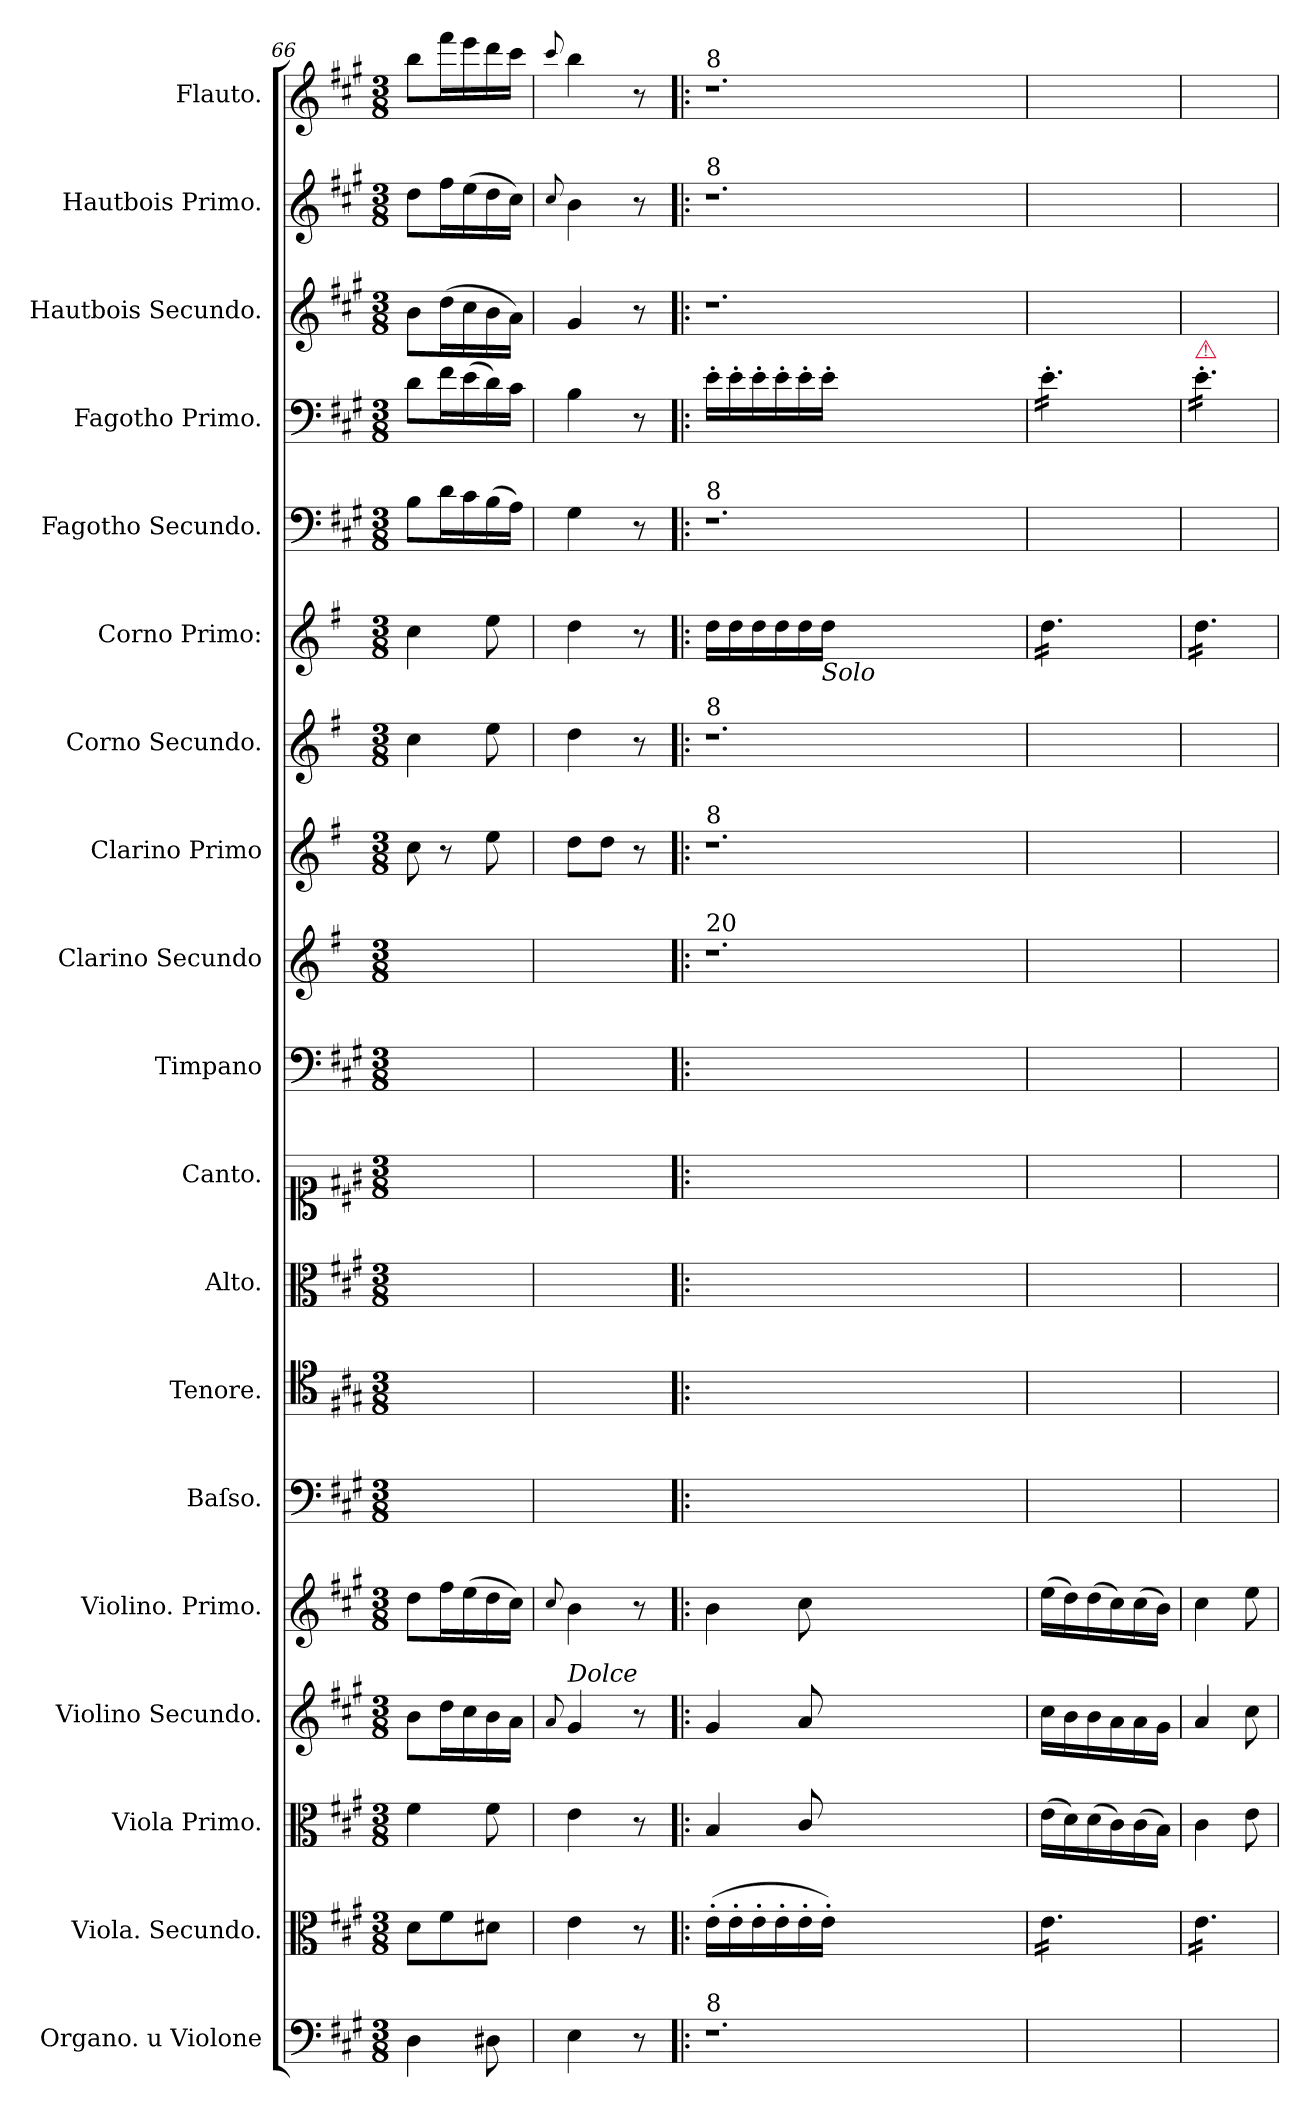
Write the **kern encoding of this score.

**kern	**kern	**dynam	**kern	**dynam	**kern	**dynam	**kern	**dynam	**kern	**kern	**kern	**kern	**kern	**kern	**kern	**kern	**kern	**dynam	**kern	**kern	**dynam	**kern	**kern	**kern
*part19	*part18	*part18	*part17	*part17	*part16	*part16	*part15	*part15	*part14	*part13	*part12	*part11	*part10	*part9	*part8	*part7	*part6	*part6	*part5	*part4	*part4	*part3	*part2	*part1
*staff19	*staff18	*staff18	*staff17	*staff17	*staff16	*staff16	*staff15	*staff15	*staff14	*staff13	*staff12	*staff11	*staff10	*staff9	*staff8	*staff7	*staff6	*staff6	*staff5	*staff4	*staff4	*staff3	*staff2	*staff1
*I"Organo. u Violone	*I"Viola. Secundo.	*	*I"Viola Primo.	*	*I"Violino Secundo.	*	*I"Violino. Primo.	*	*I"Baſso.	*I"Tenore.	*I"Alto.	*I"Canto.	*I"Timpano	*I"Clarino Secundo	*I"Clarino Primo	*I"Corno Secundo.	*I"Corno Primo:	*	*I"Fagotho Secundo.	*I"Fagotho Primo.	*	*I"Hautbois Secundo.	*I"Hautbois Primo.	*I"Flauto.
*	*I'vla 2	*	*I'vla 1	*	*I'vl 2	*	*I'vl 1	*	*I'B	*I'T	*I'A	*	*I'timp	*I'clno 2	*I'clno 1	*I'cor 2	*I'cor 1	*	*I'fag 2	*I'fag 1	*	*	*	*I'fl
*clefF4	*clefC3	*	*clefC3	*	*clefG2	*	*clefG2	*	*clefF4	*clefC4	*clefC3	*clefC1	*clefF4	*clefG2	*clefG2	*clefG2	*clefG2	*	*clefF4	*clefF4	*	*clefG2	*clefG2	*clefG2
*	*	*	*	*	*	*	*	*	*	*	*	*	*	*ITrd-1c-2	*ITrd-1c-2	*ITrd6c10	*ITrd6c10	*	*	*	*	*	*	*
*k[f#c#g#]	*k[f#c#g#]	*	*k[f#c#g#]	*	*k[f#c#g#]	*	*k[f#c#g#]	*	*k[f#c#g#]	*k[f#c#g#]	*k[f#c#g#]	*k[f#c#g#]	*k[f#c#g#]	*k[f#c#g#]	*k[f#c#g#]	*k[f#c#g#]	*k[f#c#g#]	*	*k[f#c#g#]	*k[f#c#g#]	*	*k[f#c#g#]	*k[f#c#g#]	*k[f#c#g#]
*M3/8	*M3/8	*	*M3/8	*	*M3/8	*	*M3/8	*	*M3/8	*M3/8	*M3/8	*M3/8	*M3/8	*M3/8	*M3/8	*M3/8	*M3/8	*	*M3/8	*M3/8	*	*M3/8	*M3/8	*M3/8
=66	=66	=66	=66	=66	=66	=66	=66	=66	=66	=66	=66	=66	=66	=66	=66	=66	=66	=66	=66	=66	=66	=66	=66	=66
!	!	!	!	!LO:DY:b	!	!	!	!	!	!	!	!	!	!	!	!	!	!	!	!	!	!	!	!
4D\	8d\L	.	4f#\	f&colon;	8b\L	.	8dd\L	.	4.ryy	4.ryy	4.ryy	4.ryy	4.ryy	4.ryy	8dd\	4d\	4d\	.	8B\L	8d\L	.	8b\L	8dd\L	8bb\L
.	8f#\	.	.	.	16dd\L	.	16ff#\L	.	.	.	.	.	.	.	8r	.	.	.	16d\L	16f#\L	.	(16dd\L	16ff#\L	16fff#\L
.	.	.	.	.	16cc#\	.	(16ee\	.	.	.	.	.	.	.	.	.	.	.	16c#\	(16e\	.	16cc#\	(16ee\	16eee\
8D#X\	8d#X\J	.	8f#\	.	16b\	.	16dd\	.	.	.	.	.	.	.	8ff#\	8f#\	8f#\	.	(16B\	16d\)	.	16b\	16dd\	16ddd\
.	.	.	.	.	16a\JJ	.	16cc#\JJ)	.	.	.	.	.	.	.	.	.	.	.	16A\JJ)	16c#\JJ	.	16a\JJ)	16cc#\JJ)	16ccc#\JJ
=67	=67	=67	=67	=67	=67	=67	=67	=67	=67	=67	=67	=67	=67	=67	=67	=67	=67	=67	=67	=67	=67	=67	=67	=67
.	.	.	.	.	8qqa/	.	8qqcc#/	.	.	.	.	.	.	.	.	.	.	.	.	.	.	.	8qqcc#/	8qqccc#/
!	!	!	!	!	!LO:TX:a:i:t=Dolce	!	!	!	!	!	!	!	!	!	!	!	!	!	!	!	!	!	!	!
4E\	4e\	.	4e\	.	4g#/	.	4b\	.	4.ryy	4.ryy	4.ryy	4.ryy	4.ryy	4.ryy	8ee\L	4e\	4e\	.	4G#\	4B\	.	4g#/	4b\	4bb\
.	.	.	.	.	.	.	.	.	.	.	.	.	.	.	8ee\J	.	.	.	.	.	.	.	.	.
8r	8r	.	8r	.	8r	.	8r	.	.	.	.	.	.	.	8r	8r	8r	.	8r	8r	.	8r	8r	8r
=68!|:	=68!|:	=68!|:	=68!|:	=68!|:	=68!|:	=68!|:	=68!|:	=68!|:	=68!|:	=68!|:	=68!|:	=68!|:	=68!|:	=68!|:	=68!|:	=68!|:	=68!|:	=68!|:	=68!|:	=68!|:	=68!|:	=68!|:	=68!|:	=68!|:
!	!	!	!	!	!	!	!	!	!	!	!	!	!	!	!	!	!	!	!	!	!	!	!	!LO:TX:a:t=8
!	!	!	!	!	!	!	!	!	!	!	!	!	!	!	!	!	!	!	!	!	!	!	!LO:TX:a:t=8	!
!	!	!	!	!	!	!	!	!	!	!	!	!	!	!	!	!	!	!	!LO:TX:a:t=8	!	!	!	!	!
!	!	!	!	!	!	!	!	!	!	!	!	!	!	!	!	!LO:TX:a:t=8	!	!	!	!	!	!	!	!
!	!	!	!	!	!	!	!	!	!	!	!	!	!	!	!LO:TX:a:t=8	!	!	!	!	!	!	!	!	!
!	!	!	!	!	!	!	!	!	!	!	!	!	!	!LO:TX:a:t=20	!	!	!	!	!	!	!	!	!	!
!LO:TX:a:t=8	!	!	!	!	!	!	!	!	!	!	!	!	!	!	!	!	!	!	!	!	!	!	!	!
!	!	!LO:DY:b	!	!	!	!LO:DY:a	!	!LO:DY:b	!	!	!	!	!	!	!	!	!	!LO:DY:b	!	!	!LO:DY:b	!	!	!
*	*	*	*^	*	*	*	*	*	*	*	*	*	*	*	*	*	*	*	*	*	*	*	*	*
1.r	(16e'\LL	pia	4B/	16ryy	.	4g#/	pia	4b\	pia	4.ryy	4.ryy	4.ryy	4.ryy	4.ryy	1.r	1.r	1.r	16e\LL	piano	1.r	16e'\LL	Piano	1.r	1.r	1.r
!	!	!	!	!	!LO:DY:b	!	!	!	!	!	!	!	!	!	!	!	!	!	!	!	!	!	!	!	!
.	16e'\	.	.	1ryy	p&colon;	.	.	.	.	.	.	.	.	.	.	.	.	16e\	.	.	16e'\	.	.	.	.
.	16e'\	.	.	.	.	.	.	.	.	.	.	.	.	.	.	.	.	16e\	.	.	16e'\	.	.	.	.
.	16e'\	.	.	.	.	.	.	.	.	.	.	.	.	.	.	.	.	16e\	.	.	16e'\	.	.	.	.
.	16e'\	.	8c#/	.	.	8a/	.	8cc#\	.	.	.	.	.	.	.	.	.	16e\	.	.	16e'\	.	.	.	.
!	!	!	!	!	!	!	!	!	!	!	!	!	!	!	!	!	!	!LO:TX:b:i:t=Solo	!	!	!	!	!	!	!
.	16e'\JJ)	.	.	.	.	.	.	.	.	.	.	.	.	.	.	.	.	16e\JJ	.	.	16e'\JJ	.	.	.	.
.	1ryy	.	1ryy	.	.	1ryy	.	1ryy	.	1ryy	1ryy	1ryy	1ryy	1ryy	.	.	.	1ryy	.	.	1ryy	.	.	.	.
.	.	.	.	4..ryy	.	.	.	.	.	.	.	.	.	.	.	.	.	.	.	.	.	.	.	.	.
.	8ryy	.	8ryy	.	.	8ryy	.	8ryy	.	8ryy	8ryy	8ryy	8ryy	8ryy	.	.	.	8ryy	.	.	8ryy	.	.	.	.
=69	=69	=69	=69	=69	=69	=69	=69	=69	=69	=69	=69	=69	=69	=69	=69	=69	=69	=69	=69	=69	=69	=69	=69	=69	=69
!	!	!	!	!	!	!	!	!	!	!	!	!	!	!	!	!	!	!	!	!	!LO:TX:a:color=crimson:t=⚠	!	!	!	!
*	*	*	*v	*v	*	*	*	*	*	*	*	*	*	*	*	*	*	*	*	*	*	*	*	*	*
*	*tremolo	*	*	*	*	*	*	*	*	*	*	*	*	*	*	*	*	*	*	*	*	*	*	*
*	*	*	*	*	*	*	*	*	*	*	*	*	*	*	*	*	*tremolo	*	*	*	*	*	*	*
*	*	*	*	*	*	*	*	*	*	*	*	*	*	*	*	*	*	*	*	*tremolo	*	*	*	*
4.ryy	16e\LL	.	(16e\LL	.	16cc#\LL	.	(16ee\LL	.	4.ryy	4.ryy	4.ryy	4.ryy	4.ryy	4.ryy	4.ryy	4.ryy	16e\LL	.	4.ryy	16e'\LL	.	4.ryy	4.ryy	4.ryy
.	16e\	.	16d\)	.	16b\	.	16dd\)	.	.	.	.	.	.	.	.	.	16e\	.	.	16e'\	.	.	.	.
.	16e\	.	(16d\	.	16b\	.	(16dd\	.	.	.	.	.	.	.	.	.	16e\	.	.	16e'\	.	.	.	.
.	16e\	.	16c#\)	.	16a\	.	16cc#\)	.	.	.	.	.	.	.	.	.	16e\	.	.	16e'\	.	.	.	.
.	16e\	.	(16c#\	.	16a\	.	(16cc#\	.	.	.	.	.	.	.	.	.	16e\	.	.	16e'\	.	.	.	.
.	16e\JJ	.	16B\JJ)	.	16g#\JJ	.	16b\JJ)	.	.	.	.	.	.	.	.	.	16e\JJ	.	.	16e'\JJ	.	.	.	.
=70	=70	=70	=70	=70	=70	=70	=70	=70	=70	=70	=70	=70	=70	=70	=70	=70	=70	=70	=70	=70	=70	=70	=70	=70
!	!	!	!	!	!	!	!	!	!	!	!	!	!	!	!	!	!	!	!	!LO:TX:a:color=crimson:t=⚠	!	!	!	!
4.ryy	16e\LL	.	4c#\	.	4a/	.	4cc#\	.	4.ryy	4.ryy	4.ryy	4.ryy	4.ryy	4.ryy	4.ryy	4.ryy	16e\LL	.	4.ryy	16e'\LL	.	4.ryy	4.ryy	4.ryy
.	16e\	.	.	.	.	.	.	.	.	.	.	.	.	.	.	.	16e\	.	.	16e'\	.	.	.	.
.	16e\	.	.	.	.	.	.	.	.	.	.	.	.	.	.	.	16e\	.	.	16e'\	.	.	.	.
.	16e\	.	.	.	.	.	.	.	.	.	.	.	.	.	.	.	16e\	.	.	16e'\	.	.	.	.
.	16e\	.	8e\	.	8cc#\	.	8ee\	.	.	.	.	.	.	.	.	.	16e\	.	.	16e'\	.	.	.	.
.	16e\JJ	.	.	.	.	.	.	.	.	.	.	.	.	.	.	.	16e\JJ	.	.	16e'\JJ	.	.	.	.
*	*	*	*	*	*	*	*	*	*	*	*	*	*	*	*	*	*	*	*	*Xtremolo	*	*	*	*
*	*	*	*	*	*	*	*	*	*	*	*	*	*	*	*	*	*Xtremolo	*	*	*	*	*	*	*
*	*Xtremolo	*	*	*	*	*	*	*	*	*	*	*	*	*	*	*	*	*	*	*	*	*	*	*
=	=	=	=	=	=	=	=	=	=	=	=	=	=	=	=	=	=	=	=	=	=	=	=	=
*-	*-	*-	*-	*-	*-	*-	*-	*-	*-	*-	*-	*-	*-	*-	*-	*-	*-	*-	*-	*-	*-	*-	*-	*-
